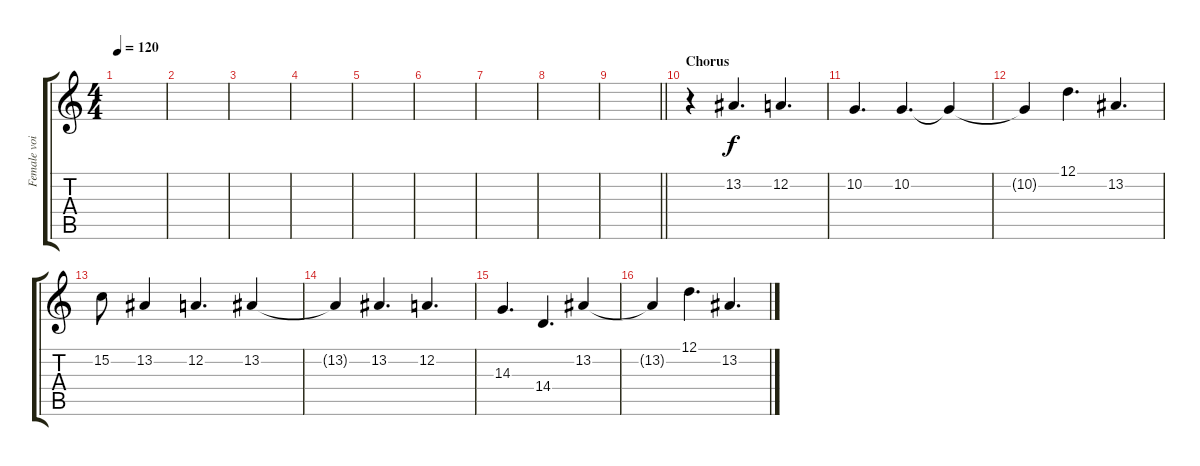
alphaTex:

\track ("Female voice" "Female voi") {instrument choiraahs}
\staff {score tabs}
\tuning (D4 A3 F3 C3 G2 D2) {hide}
\ts (4 4)
\tempo 120
\clef g2
\ks c
|
|
|
|
|
|
|
|
\barLineRight lightlight
|
\section ("" "Chorus")
r.4 13.2.4{d} 12.2.4{d} |
10.2.4{d} 10.2.4{d} 10.2{t}.4 |
10.2{t}.4 12.1.4{d} 13.2.4{d} |
15.2.8 13.2.4 12.2.4{d} 13.2.4 |
13.2{t}.4 13.2.4{d} 12.2.4{d} |
14.3.4{d} 14.4.4{d} 13.2.4 |
13.2{t}.4 12.1.4{d} 13.2.4{d}
